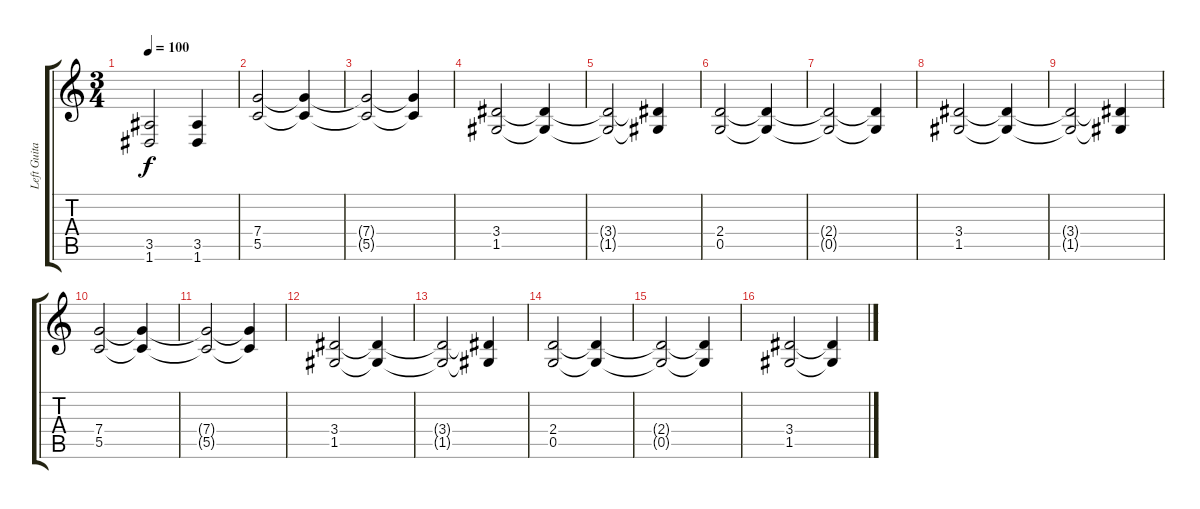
\track ("Left Guitar" "Left Guita") {instrument distortionguitar}
\staff {score tabs}
\tuning (D4 A3 F3 C3 G2 D2) {hide}
\ts (3 4)
\tempo 100
\clef g2
\ks c
(3.5 1.6).2{dy f} (3.5 1.6).4 |
(7.4 5.5).2 (7.4{t} 5.5{t}).4 |
(7.4{t} 5.5{t}).2 (7.4{t} 5.5{t}).4 |
(3.4 1.5).2 (3.4{t} 1.5{t}).4 |
(3.4{t} 1.5{t}).2 (3.4{t} 1.5{t}).4 |
(2.4 0.5).2 (2.4{t} 0.5{t}).4 |
(2.4{t} 0.5{t}).2 (2.4{t} 0.5{t}).4 |
(3.4 1.5).2 (3.4{t} 1.5{t}).4 |
(3.4{t} 1.5{t}).2 (3.4{t} 1.5{t}).4 |
(7.4 5.5).2 (7.4{t} 5.5{t}).4 |
(7.4{t} 5.5{t}).2 (7.4{t} 5.5{t}).4 |
(3.4 1.5).2 (3.4{t} 1.5{t}).4 |
(3.4{t} 1.5{t}).2 (3.4{t} 1.5{t}).4 |
(2.4 0.5).2 (2.4{t} 0.5{t}).4 |
(2.4{t} 0.5{t}).2 (2.4{t} 0.5{t}).4 |
(3.4 1.5).2 (3.4{t} 1.5{t}).4
